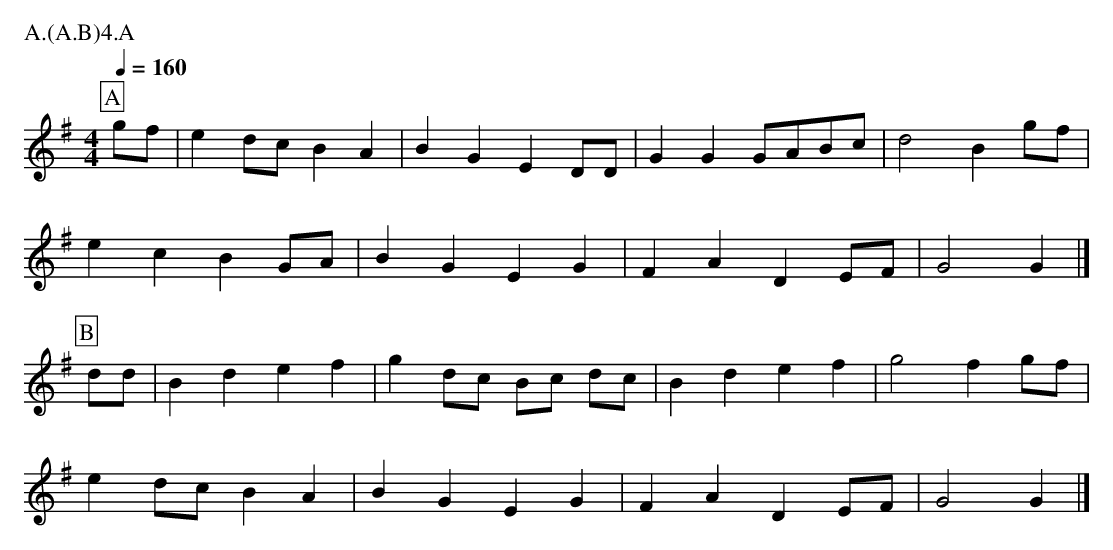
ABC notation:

X:1
T:Brighton Camp Stanton Harcourt
Q: 1/4=160
M:4/4
L:1/8
P:A.(A.B)4.A
K:G
P:A
gf|e2dc B2A2|B2G2 E2DD|G2G2 GABc|d4 B2gf|
e2c2 B2GA|B2G2 E2G2|F2A2  D2EF|G4 G2|]
P:B
dd|B2d2e2f2|g2dc Bc dc|B2d2e2f2|g4f2 gf|
e2dcB2A2|B2G2E2G2|F2A2D2EF|G4G2|]
W:
W:
W: OY,DP,DF,AMR,DF,CO,DF,BB,DF,WhR
